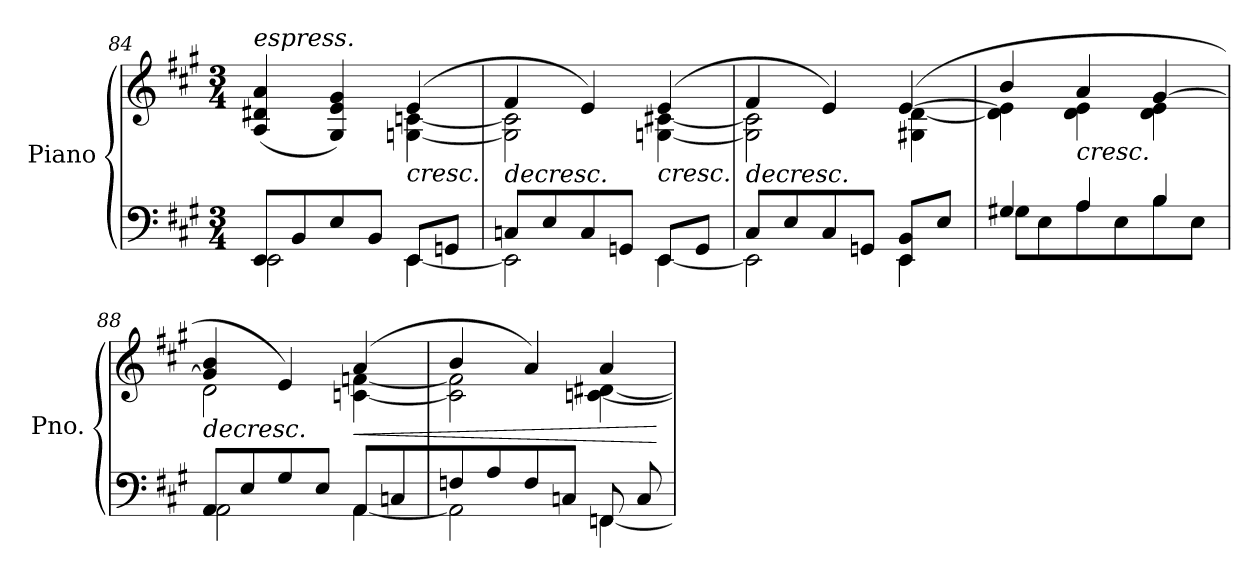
**kern	**kern	**dynam
*part1	*part1	*part1
*staff2	*staff1	*staff1/2
*I"Piano	*	*
*I'Pno.	*	*
*clefF4	*clefG2	*
*k[f#c#g#]	*k[f#c#g#]	*
*M3/4	*M3/4	*
=84	=84	=84
*^	*^	*
!	!	!LO:TX:a:i:t=espress.	!	!
8EE/L	2EE\	(<4A/ 4d#X/ 4a/	2ryy	.
8BB/	.	.	.	.
8E/	.	4G#/ 4e/ 4g#/)	.	.
8BB/J	.	.	.	.
!	!	!	!	!LO:HP:b
8EE/L	[4EE\	(>4e/	[4Gn\ [4cn\	<
8GGn/J	.	.	.	.
=85	=85	=85	=85	=85
!	!	!	!	!LO:HP:b
8Cn/L	2EE\]	4f#/	2G\] 2c\]	>
8E/	.	.	.	.
8C/	.	4e/)	.	.
8GGn/J	.	.	.	.
!	!	!	!	!LO:HP:n=1:b
8EE/L	[4EE\	(>4e/	[4Gn\ [4c#X\	[ <
8GG/J	.	.	.	.
*v	*v	*	*	*
*	*v	*v	*
.	.	]
!!LO:PB:g=z
=86	=86	=86
*^	*	*
!	!	!	!LO:HP:b
*	*	*^	*
8C#/L	2EE\]	4f#/	2G\] 2c#\]	>
8E/	.	.	.	.
8C#/	.	4e/)	.	[
8GGn/J	.	.	.	.
8EE/ 8BB/L	4EE\	(>[4e/	4G#X\ [4d\	.
8E/J	.	.	.	.
=87	=87	=87	=87	=87
4G#X/	8G#\L	4b/	4d\] 4e\]	.
.	8E\	.	.	.
!	!	!	!	!LO:HP:b
4A/	8A\	4a/	4d\ 4e\	<
.	8E\	.	.	.
4B/	8B\	[4g#/	4d\ 4e\	]
.	8E\J	.	.	.
=88	=88	=88	=88	=88
!	!	!	!	!LO:HP:b
8AA/L	2AA\	4g#/] 4b/	2d\	>
8E/	.	.	.	.
8G#/	.	4e/)	.	[
8E/J	.	.	.	.
!	!	!	!	!LO:HP:b
8AA/L	[4AA\	(>4a/	[4cn\ [4fn\	<
8Cn/	.	.	.	.
=89	=89	=89	=89	=89
8Fn/	2AA\]	4b/	2c\] 2f\]	.
8A/	.	.	.	.
8F/	.	4a/)	.	]
8Cn/J	.	.	.	.
8FFn/L	[4FF\	4a/	[4cn\ [4d#X\	.
8C/	.	.	.	.
*v	*v	*	*	*
*	*v	*v	*
.	.	[
=	=	=
*-	*-	*-
